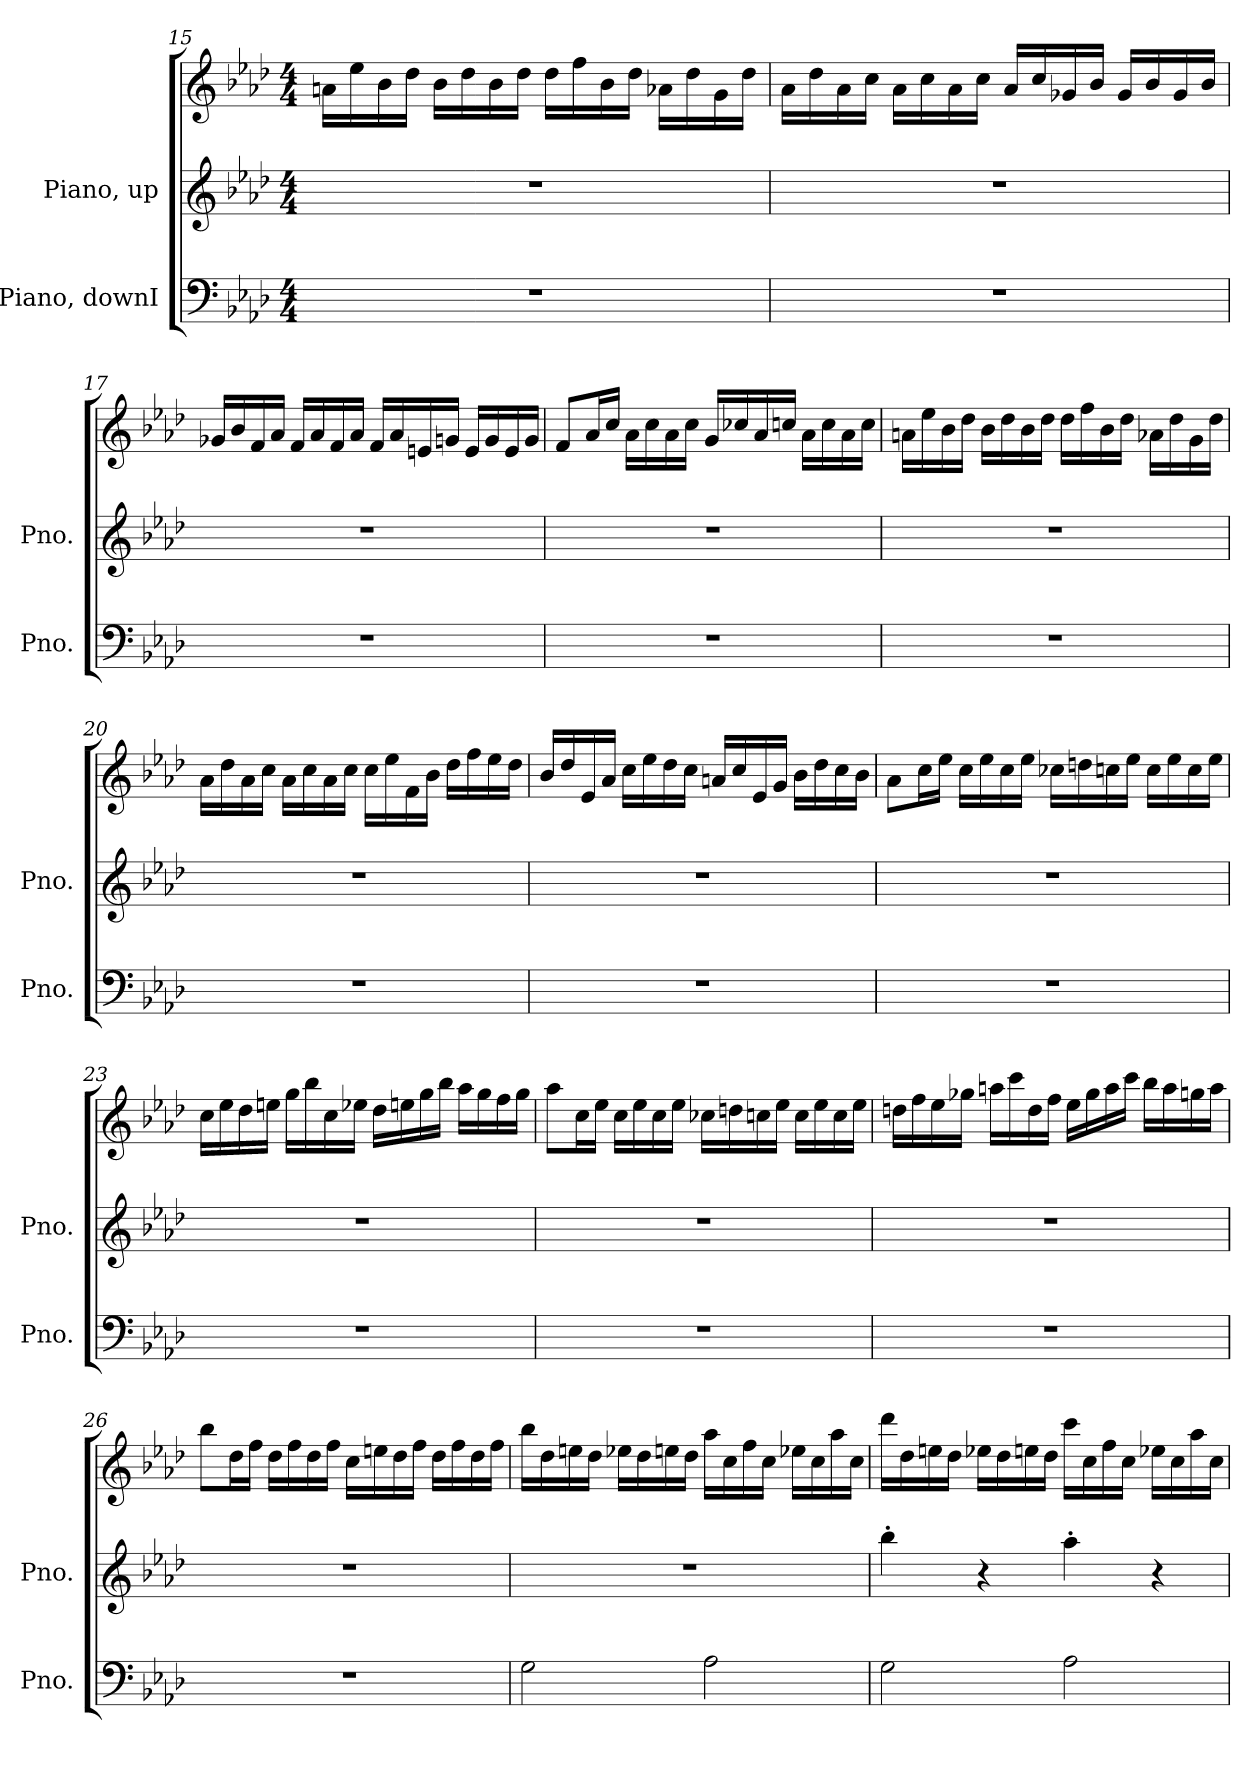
**kern	**kern	**kern
*part2	*part1	*part1
*staff3	*staff2	*staff1
*I"Piano, downI	*I"Piano, up	*
*I'Pno.	*I'Pno.	*
*clefF4	*clefG2	*clefG2
*k[b-e-a-d-]	*k[b-e-a-d-]	*k[b-e-a-d-]
*M4/4	*M4/4	*M4/4
=15	=15	=15
1r	1r	16an\LL
.	.	16ee-\
.	.	16b-\
.	.	16dd-\JJ
.	.	16b-\LL
.	.	16dd-\
.	.	16b-\
.	.	16dd-\JJ
.	.	16dd-\LL
.	.	16ff\
.	.	16b-\
.	.	16dd-\JJ
.	.	16a-X\LL
.	.	16dd-\
.	.	16g\
.	.	16dd-\JJ
!!LO:LB:g=z
=16	=16	=16
1r	1r	16a-\LL
.	.	16dd-\
.	.	16a-\
.	.	16cc\JJ
.	.	16a-\LL
.	.	16cc\
.	.	16a-\
.	.	16cc\JJ
.	.	16a-/LL
.	.	16cc/
.	.	16g-X/
.	.	16b-/JJ
.	.	16g-/LL
.	.	16b-/
.	.	16g-/
.	.	16b-/JJ
=17	=17	=17
1r	1r	16g-X/LL
.	.	16b-/
.	.	16f/
.	.	16a-/JJ
.	.	16f/LL
.	.	16a-/
.	.	16f/
.	.	16a-/JJ
.	.	16f/LL
.	.	16a-/
.	.	16en/
.	.	16gn/JJ
.	.	16e/LL
.	.	16g/
.	.	16e/
.	.	16g/JJ
!!LO:LB:g=z
=18	=18	=18
1r	1r	8f/L
.	.	16a-/L
.	.	16cc/JJ
.	.	16a-\LL
.	.	16cc\
.	.	16a-\
.	.	16cc\JJ
.	.	16g/LL
.	.	16cc-X/
.	.	16a-/
.	.	16ccn/JJ
.	.	16a-\LL
.	.	16cc\
.	.	16a-\
.	.	16cc\JJ
=19	=19	=19
1r	1r	16an\LL
.	.	16ee-\
.	.	16b-\
.	.	16dd-\JJ
.	.	16b-\LL
.	.	16dd-\
.	.	16b-\
.	.	16dd-\JJ
.	.	16dd-\LL
.	.	16ff\
.	.	16b-\
.	.	16dd-\JJ
.	.	16a-X\LL
.	.	16dd-\
.	.	16g\
.	.	16dd-\JJ
!!LO:PB:g=z
=20	=20	=20
1r	1r	16a-\LL
.	.	16dd-\
.	.	16a-\
.	.	16cc\JJ
.	.	16a-\LL
.	.	16cc\
.	.	16a-\
.	.	16cc\JJ
.	.	16cc\LL
.	.	16ee-\
.	.	16f\
.	.	16b-\JJ
.	.	16dd-\LL
.	.	16ff\
.	.	16ee-\
.	.	16dd-\JJ
=21	=21	=21
1r	1r	16b-/LL
.	.	16dd-/
.	.	16e-/
.	.	16a-/JJ
.	.	16cc\LL
.	.	16ee-\
.	.	16dd-\
.	.	16cc\JJ
.	.	16an/LL
.	.	16cc/
.	.	16e-/
.	.	16g/JJ
.	.	16b-\LL
.	.	16dd-\
.	.	16cc\
.	.	16b-\JJ
!!LO:LB:g=z
=22	=22	=22
1r	1r	8a-\L
.	.	16cc\L
.	.	16ee-\JJ
.	.	16cc\LL
.	.	16ee-\
.	.	16cc\
.	.	16ee-\JJ
.	.	16cc-X\LL
.	.	16ddn\
.	.	16ccn\
.	.	16ee-\JJ
.	.	16cc\LL
.	.	16ee-\
.	.	16cc\
.	.	16ee-\JJ
=23	=23	=23
1r	1r	16cc\LL
.	.	16ee-\
.	.	16dd-\
.	.	16een\JJ
.	.	16gg\LL
.	.	16bb-\
.	.	16cc\
.	.	16ee-X\JJ
.	.	16dd-\LL
.	.	16een\
.	.	16gg\
.	.	16bb-\JJ
.	.	16aa-\LL
.	.	16gg\
.	.	16ff\
.	.	16gg\JJ
!!LO:LB:g=z
=24	=24	=24
1r	1r	8aa-\L
.	.	16cc\L
.	.	16ee-\JJ
.	.	16cc\LL
.	.	16ee-\
.	.	16cc\
.	.	16ee-\JJ
.	.	16cc-X\LL
.	.	16ddn\
.	.	16ccn\
.	.	16ee-\JJ
.	.	16cc\LL
.	.	16ee-\
.	.	16cc\
.	.	16ee-\JJ
=25	=25	=25
1r	1r	16ddn\LL
.	.	16ff\
.	.	16ee-\
.	.	16gg-X\JJ
.	.	16aan\LL
.	.	16ccc\
.	.	16dd\
.	.	16ff\JJ
.	.	16ee-\LL
.	.	16gg-\
.	.	16aa\
.	.	16ccc\JJ
.	.	16bb-\LL
.	.	16aa\
.	.	16ggn\
.	.	16aa\JJ
!!LO:LB:g=z
=26	=26	=26
1r	1r	8bb-\L
.	.	16dd-\L
.	.	16ff\JJ
.	.	16dd-\LL
.	.	16ff\
.	.	16dd-\
.	.	16ff\JJ
.	.	16cc\LL
.	.	16een\
.	.	16dd-\
.	.	16ff\JJ
.	.	16dd-\LL
.	.	16ff\
.	.	16dd-\
.	.	16ff\JJ
=27	=27	=27
2G\	1r	16bb-\LL
.	.	16dd-\
.	.	16een\
.	.	16dd-\JJ
.	.	16ee-X\LL
.	.	16dd-\
.	.	16een\
.	.	16dd-\JJ
2A-\	.	16aa-\LL
.	.	16cc\
.	.	16ff\
.	.	16cc\JJ
.	.	16ee-X\LL
.	.	16cc\
.	.	16aa-\
.	.	16cc\JJ
!!LO:PB:g=z
=28	=28	=28
2G\	4bb-'\	16ddd-\LL
.	.	16dd-\
.	.	16een\
.	.	16dd-\JJ
.	4r	16ee-X\LL
.	.	16dd-\
.	.	16een\
.	.	16dd-\JJ
2A-\	4aa-'\	16ccc\LL
.	.	16cc\
.	.	16ff\
.	.	16cc\JJ
.	4r	16ee-X\LL
.	.	16cc\
.	.	16aa-\
.	.	16cc\JJ
=	=	=
*-	*-	*-
